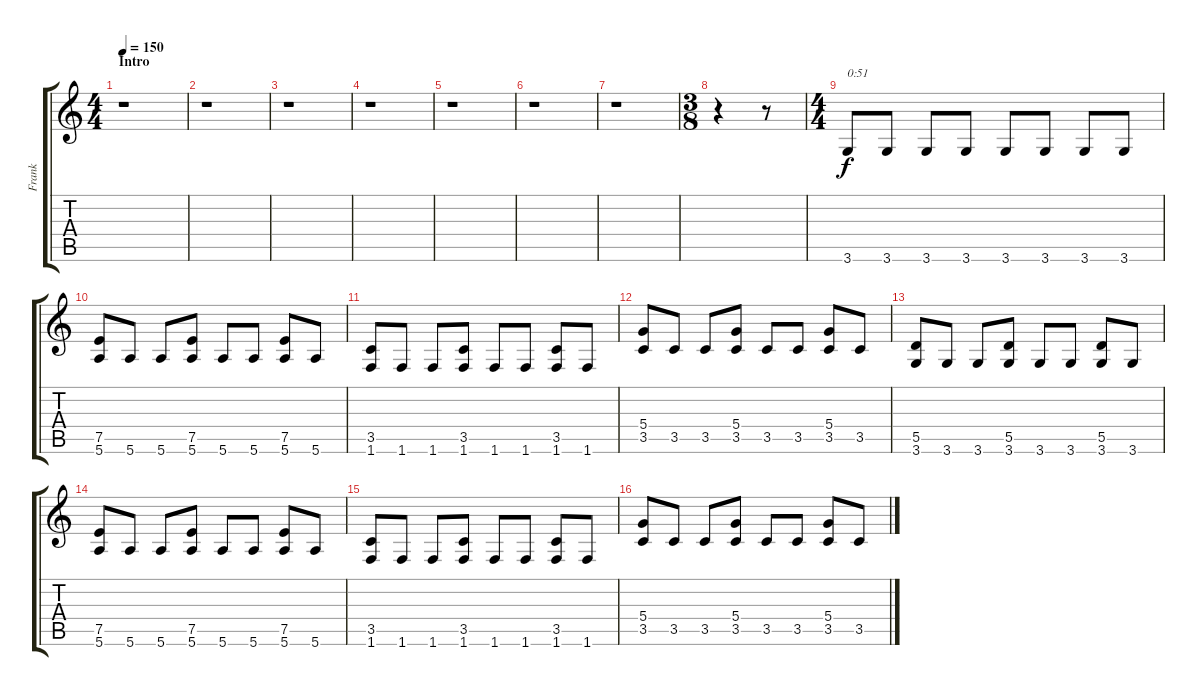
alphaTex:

\track ("Frank" "Frank") {instrument distortionguitar}
\staff {score tabs}
\tuning (E4 B3 G3 D3 A2 E2) {hide}
\ts (4 4)
\section ("" "Intro")
\tempo 150
\clef g2
\ks c
r.1{dy f instrument distortionguitar} |
r.1 |
r.1 |
r.1 |
r.1 |
r.1 |
r.1 |
\ts (3 8)
r.4 r.8 |
\ts (4 4)
3.6.8{txt "0:51"} 3.6.8 3.6.8 3.6.8 3.6.8 3.6.8 3.6.8 3.6.8 |
(7.5 5.6).8 5.6.8 5.6.8 (7.5 5.6).8 5.6.8 5.6.8 (7.5 5.6).8 5.6.8 |
(3.5 1.6).8 1.6.8 1.6.8 (3.5 1.6).8 1.6.8 1.6.8 (3.5 1.6).8 1.6.8 |
(5.4 3.5).8 3.5.8 3.5.8 (5.4 3.5).8 3.5.8 3.5.8 (5.4 3.5).8 3.5.8 |
(5.5 3.6).8 3.6.8 3.6.8 (5.5 3.6).8 3.6.8 3.6.8 (5.5 3.6).8 3.6.8 |
(7.5 5.6).8 5.6.8 5.6.8 (7.5 5.6).8 5.6.8 5.6.8 (7.5 5.6).8 5.6.8 |
(3.5 1.6).8 1.6.8 1.6.8 (3.5 1.6).8 1.6.8 1.6.8 (3.5 1.6).8 1.6.8 |
(5.4 3.5).8 3.5.8 3.5.8 (5.4 3.5).8 3.5.8 3.5.8 (5.4 3.5).8 3.5.8
